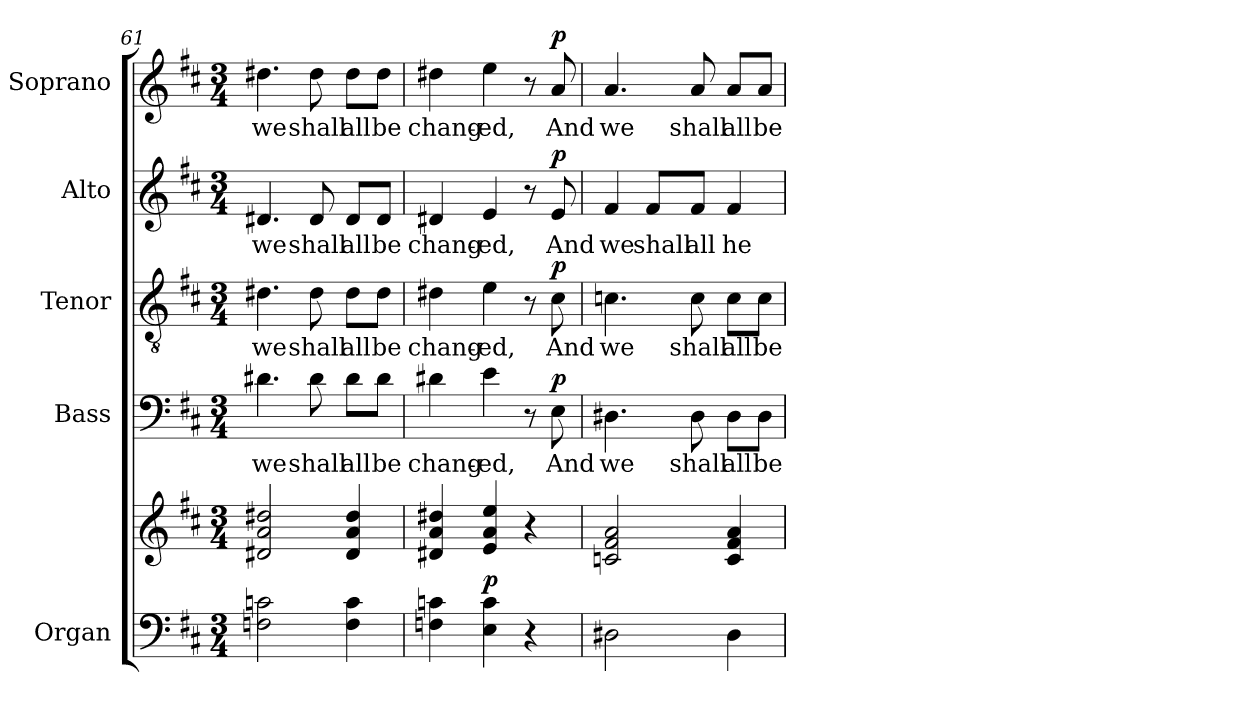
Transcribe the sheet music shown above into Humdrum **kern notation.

**kern	**kern	**dynam	**kern	**text	**dynam	**kern	**text	**dynam	**kern	**text	**dynam	**kern	**text	**dynam
*part5	*part5	*part5	*part4	*part4	*part4	*part3	*part3	*part3	*part2	*part2	*part2	*part1	*part1	*part1
*staff6	*staff5	*staff5/6	*staff4	*staff4	*staff4	*staff3	*staff3	*staff3	*staff2	*staff2	*staff2	*staff1	*staff1	*staff1
*I"Organ	*	*	*I"Bass	*	*	*I"Tenor	*	*	*I"Alto	*	*	*I"Soprano	*	*
*I'Org.	*	*	*I'B.	*	*	*I'T.	*	*	*I'A.	*	*	*I'S.	*	*
*clefF4	*clefG2	*	*clefF4	*	*	*clefGv2	*	*	*clefG2	*	*	*clefG2	*	*
*	*	*	*	*	*	*ITrd7c12	*	*	*	*	*	*	*	*
*k[f#c#]	*k[f#c#]	*	*k[f#c#]	*	*	*k[f#c#]	*	*	*k[f#c#]	*	*	*k[f#c#]	*	*
*D:	*D:	*	*D:	*	*	*D:	*	*	*D:	*	*	*D:	*	*
*M3/4	*M3/4	*	*M3/4	*	*	*M3/4	*	*	*M3/4	*	*	*M3/4	*	*
=61	=61	=61	=61	=61	=61	=61	=61	=61	=61	=61	=61	=61	=61	=61
!	!	!	!	!LO:LY:b:color=#000000	!	!	!	!	!	!	!	!	!	!
!	!	!	!	!	!	!	!LO:LY:b:color=#000000	!	!	!	!	!	!	!
!	!	!	!	!	!	!	!	!	!	!LO:LY:b:color=#000000	!	!	!	!
!	!	!	!	!	!	!	!	!	!	!	!	!	!LO:LY:b:color=#000000	!
2Fni\ 2cni	2d#Xi/ 2ai 2dd#Xi	.	4.d#Xi\	we	.	4.D#Xi\	we	.	4.d#Xi/	we	.	4.dd#Xi\	we	.
!	!	!	!	!LO:LY:b:color=#000000	!	!	!	!	!	!	!	!	!	!
!	!	!	!	!	!	!	!LO:LY:b:color=#000000	!	!	!	!	!	!	!
!	!	!	!	!	!	!	!	!	!	!LO:LY:b:color=#000000	!	!	!	!
!	!	!	!	!	!	!	!	!	!	!	!	!	!LO:LY:b:color=#000000	!
.	.	.	8d#i\	shall	.	8D#i\	shall	.	8d#i/	shall	.	8dd#i\	shall	.
!	!	!	!	!LO:LY:b:color=#000000	!	!	!	!	!	!	!	!	!	!
!	!	!	!	!	!	!	!LO:LY:b:color=#000000	!	!	!	!	!	!	!
!	!	!	!	!	!	!	!	!	!	!LO:LY:b:color=#000000	!	!	!	!
!	!	!	!	!	!	!	!	!	!	!	!	!	!LO:LY:b:color=#000000	!
4Fi\ 4ci	4d#i/ 4ai 4dd#i	.	8d#i\L	all	.	8D#i\L	all	.	8d#i/L	all	.	8dd#i\L	all	.
!	!	!	!	!LO:LY:b:color=#000000	!	!	!	!	!	!	!	!	!	!
!	!	!	!	!	!	!	!LO:LY:b:color=#000000	!	!	!	!	!	!	!
!	!	!	!	!	!	!	!	!	!	!LO:LY:b:color=#000000	!	!	!	!
!	!	!	!	!	!	!	!	!	!	!	!	!	!LO:LY:b:color=#000000	!
.	.	.	8d#i\J	be	.	8D#i\J	be	.	8d#i/J	be	.	8dd#i\J	be	.
=62	=62	=62	=62	=62	=62	=62	=62	=62	=62	=62	=62	=62	=62	=62
!	!	!	!	!LO:LY:b:color=#000000	!	!	!	!	!	!	!	!	!	!
!	!	!	!	!	!	!	!LO:LY:b:color=#000000	!	!	!	!	!	!	!
!	!	!	!	!	!	!	!	!	!	!LO:LY:b:color=#000000	!	!	!	!
!	!	!	!	!	!	!	!	!	!	!	!	!	!LO:LY:b:color=#000000	!
4Fni\ 4cni	4d#Xi/ 4ai 4dd#Xi	.	4d#Xi\	chang-	.	4D#Xi\	chang-	.	4d#Xi/	chang-	.	4dd#Xi\	chang-	.
!	!	!	!	!LO:LY:b:color=#000000	!	!	!	!	!	!	!	!	!	!
!	!	!	!	!	!	!	!LO:LY:b:color=#000000	!	!	!	!	!	!	!
!	!	!	!	!	!	!	!	!	!	!LO:LY:b:color=#000000	!	!	!	!
!	!	!	!	!	!	!	!	!	!	!	!	!	!LO:LY:b:color=#000000	!
4Ei\ 4ci	4ei/ 4ai 4eei	p	4ei\	-ed,	.	4Ei\	-ed,	.	4ei/	-ed,	.	4eei\	-ed,	.
4r	4r	.	8r	.	.	8r	.	.	8r	.	.	8r	.	.
!	!	!	!	!LO:LY:b:color=#000000	!	!	!	!	!	!	!	!	!	!
!	!	!	!	!	!	!	!LO:LY:b:color=#000000	!	!	!	!	!	!	!
!	!	!	!	!	!	!	!	!	!	!LO:LY:b:color=#000000	!	!	!	!
!	!	!	!	!	!	!	!	!	!	!	!	!	!LO:LY:b:color=#000000	!
.	.	.	8Ei\	And	p	8C#i\	And	p	8ei/	And	p	8ai/	And	p
=63	=63	=63	=63	=63	=63	=63	=63	=63	=63	=63	=63	=63	=63	=63
!	!	!	!	!LO:LY:b:color=#000000	!	!	!	!	!	!	!	!	!	!
!	!	!	!	!	!	!	!LO:LY:b:color=#000000	!	!	!	!	!	!	!
!	!	!	!	!	!	!	!	!	!	!LO:LY:b:color=#000000	!	!	!	!
!	!	!	!	!	!	!	!	!	!	!	!	!	!LO:LY:b:color=#000000	!
2D#Xi\	2cni/ 2f#i 2ai	.	4.D#Xi\	we	.	4.Cni\	we	.	4f#i/	we	.	4.ai/	we	.
!	!	!	!	!	!	!	!	!	!	!LO:LY:b:color=#000000	!	!	!	!
.	.	.	.	.	.	.	.	.	8f#i/L	shall	.	.	.	.
!	!	!	!	!LO:LY:b:color=#000000	!	!	!	!	!	!	!	!	!	!
!	!	!	!	!	!	!	!LO:LY:b:color=#000000	!	!	!	!	!	!	!
!	!	!	!	!	!	!	!	!	!	!LO:LY:b:color=#000000	!	!	!	!
!	!	!	!	!	!	!	!	!	!	!	!	!	!LO:LY:b:color=#000000	!
.	.	.	8D#i\	shall	.	8Ci\	shall	.	8f#i/J	all	.	8ai/	shall	.
!	!	!	!	!LO:LY:b:color=#000000	!	!	!	!	!	!	!	!	!	!
!	!	!	!	!	!	!	!LO:LY:b:color=#000000	!	!	!	!	!	!	!
!	!	!	!	!	!	!	!	!	!	!LO:LY:b:color=#000000	!	!	!	!
!	!	!	!	!	!	!	!	!	!	!	!	!	!LO:LY:b:color=#000000	!
4D#i\	4ci/ 4f#i 4ai	.	8D#i\L	all	.	8Ci\L	all	.	4f#i/	he	.	8ai/L	all	.
!	!	!	!	!LO:LY:b:color=#000000	!	!	!	!	!	!	!	!	!	!
!	!	!	!	!	!	!	!LO:LY:b:color=#000000	!	!	!	!	!	!	!
!	!	!	!	!	!	!	!	!	!	!	!	!	!LO:LY:b:color=#000000	!
.	.	.	8D#i\J	be	.	8Ci\J	be	.	.	.	.	8ai/J	be	.
=	=	=	=	=	=	=	=	=	=	=	=	=	=	=
*-	*-	*-	*-	*-	*-	*-	*-	*-	*-	*-	*-	*-	*-	*-
